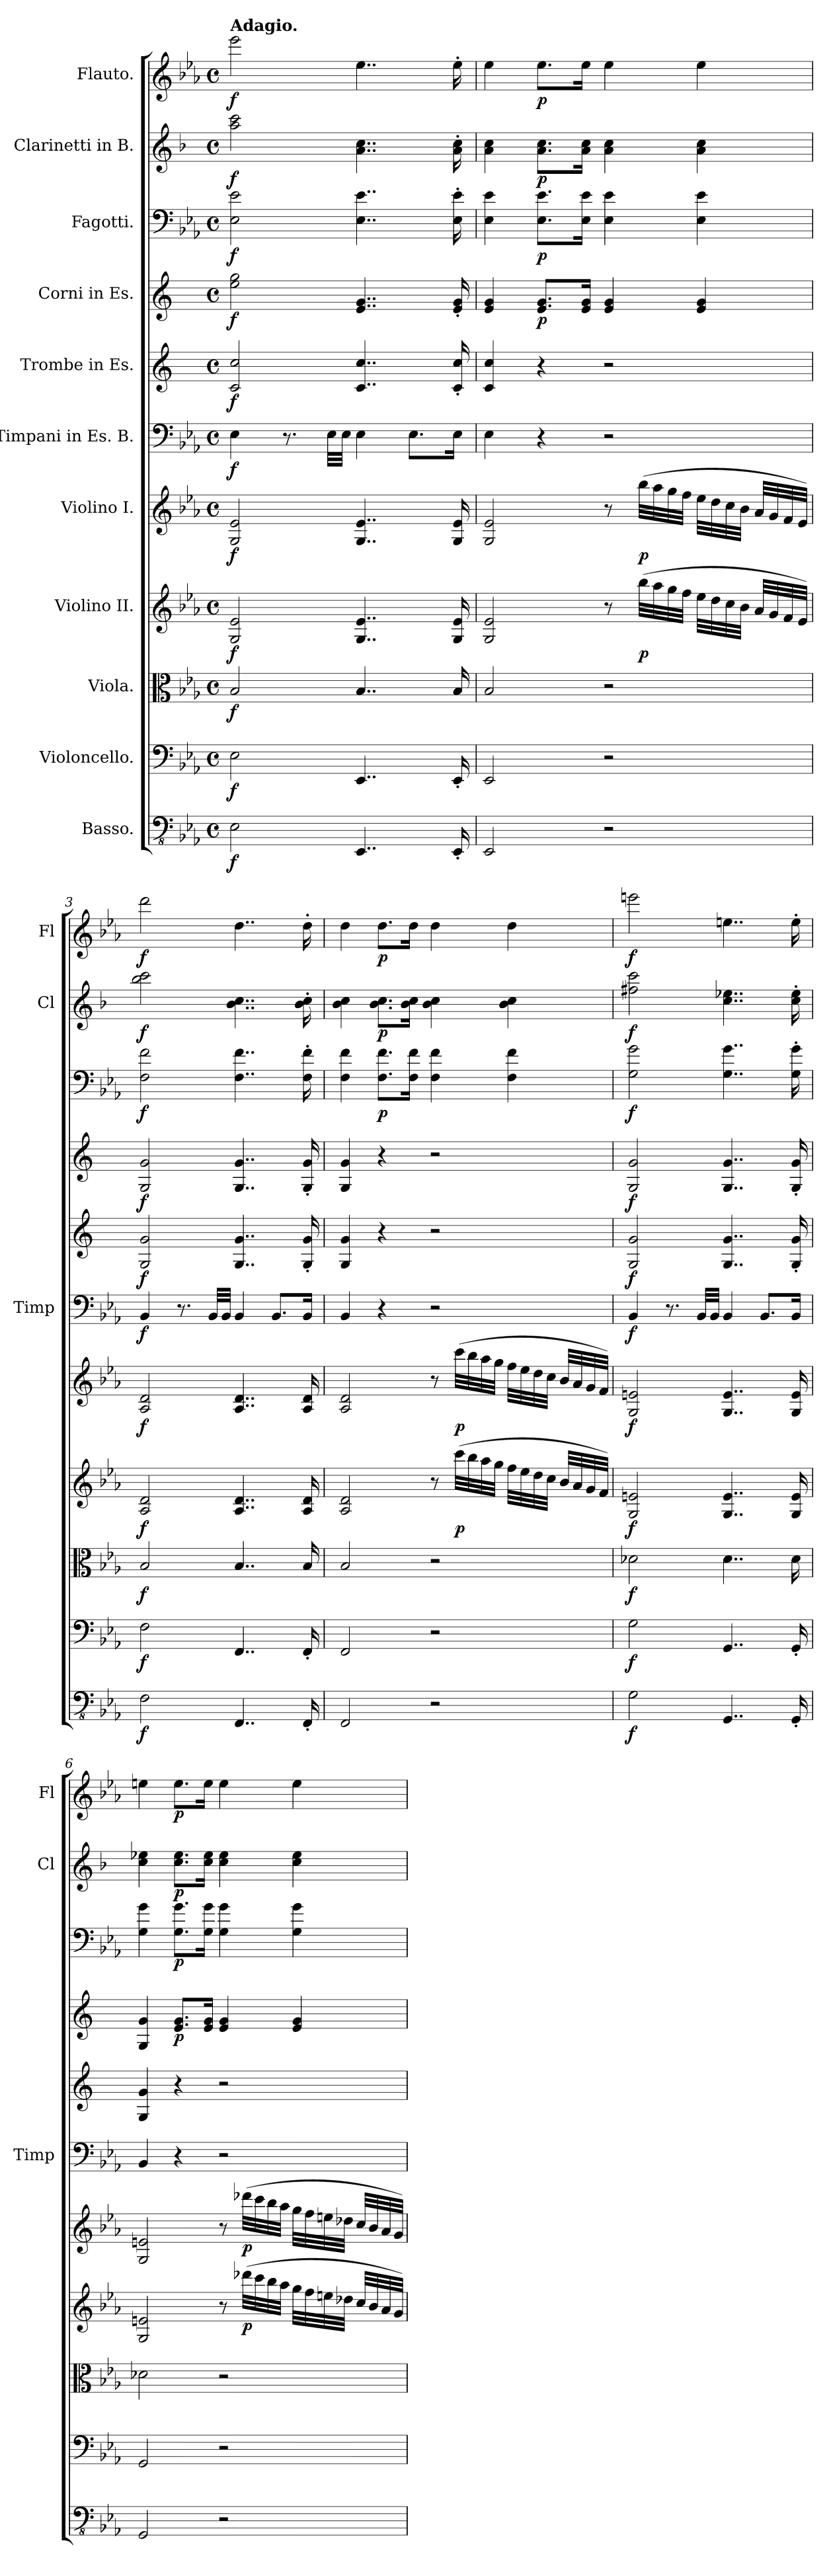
**kern	**dynam	**kern	**dynam	**kern	**dynam	**kern	**dynam	**kern	**dynam	**kern	**dynam	**kern	**dynam	**kern	**dynam	**kern	**dynam	**kern	**dynam	**kern	**dynam
*part11	*part11	*part10	*part10	*part9	*part9	*part8	*part8	*part7	*part7	*part6	*part6	*part5	*part5	*part4	*part4	*part3	*part3	*part2	*part2	*part1	*part1
*staff11	*staff11	*staff10	*staff10	*staff9	*staff9	*staff8	*staff8	*staff7	*staff7	*staff6	*staff6	*staff5	*staff5	*staff4	*staff4	*staff3	*staff3	*staff2	*staff2	*staff1	*staff1
*I"Basso.	*	*I"Violoncello.	*	*I"Viola.	*	*I"Violino II.	*	*I"Violino I.	*	*I"Timpani in Es. B.	*	*I"Trombe in Es.	*	*I"Corni in Es.	*	*I"Fagotti.	*	*I"Clarinetti in B.	*	*I"Flauto.	*
*	*	*	*	*	*	*	*	*	*	*I'Timp	*	*	*	*	*	*	*	*I'Cl	*	*I'Fl	*
*clefFv4	*	*clefF4	*	*clefC3	*	*clefG2	*	*clefG2	*	*clefF4	*	*clefG2	*	*clefG2	*	*clefF4	*	*clefG2	*	*clefG2	*
*	*	*	*	*	*	*	*	*	*	*	*	*ITrd-2c-3	*	*ITrd5c9	*	*	*	*ITrd1c2	*	*	*
*k[b-e-a-]	*	*k[b-e-a-]	*	*k[b-e-a-]	*	*k[b-e-a-]	*	*k[b-e-a-]	*	*k[b-e-a-]	*	*k[b-e-a-]	*	*k[b-e-a-]	*	*k[b-e-a-]	*	*k[b-e-a-]	*	*k[b-e-a-]	*
*M4/4	*	*M4/4	*	*M4/4	*	*M4/4	*	*M4/4	*	*M4/4	*	*M4/4	*	*M4/4	*	*M4/4	*	*M4/4	*	*M4/4	*
*met(c)	*	*met(c)	*	*met(c)	*	*met(c)	*	*met(c)	*	*met(c)	*	*met(c)	*	*met(c)	*	*met(c)	*	*met(c)	*	*met(c)	*
=1	=1	=1	=1	=1	=1	=1	=1	=1	=1	=1	=1	=1	=1	=1	=1	=1	=1	=1	=1	=1	=1
!	!	!	!	!	!	!	!	!	!	!	!	!	!	!	!	!	!	!	!	!LO:TX:a:B:t=Adagio.	!
!	!LO:DY:b	!	!LO:DY:b	!	!LO:DY:b	!	!LO:DY:b	!	!LO:DY:b	!	!LO:DY:b	!	!LO:DY:b	!	!LO:DY:b	!	!LO:DY:b	!	!LO:DY:b	!	!LO:DY:b
2EE-\	f	2E-\	f	2B-/	f	2G/ 2e-/	f	2G/ 2e-/	f	4E-\	f	2e-/ 2ee-/	f	2g\ 2b-\	f	2E-\ 2e-\	f	2gg\ 2bb-\	f	2eee-\	f
.	.	.	.	.	.	.	.	.	.	8.r	.	.	.	.	.	.	.	.	.	.	.
.	.	.	.	.	.	.	.	.	.	32E-\LLL	.	.	.	.	.	.	.	.	.	.	.
.	.	.	.	.	.	.	.	.	.	32E-\JJJ	.	.	.	.	.	.	.	.	.	.	.
4..EEE-/	.	4..EE-/	.	4..B-/	.	4..G/ 4..e-/	.	4..G/ 4..e-/	.	4E-\	.	4..e-/ 4..ee-/	.	4..G/ 4..B-/	.	4..E-\ 4..e-\	.	4..g\ 4..b-\	.	4..ee-\	.
.	.	.	.	.	.	.	.	.	.	8.E-\L	.	.	.	.	.	.	.	.	.	.	.
16EEE-'/	.	16EE-'/	.	16B-/	.	16G/ 16e-/	.	16G/ 16e-/	.	16E-\Jk	.	16e-/' 16ee-/'	.	16G/' 16B-/'	.	16E-\' 16e-\'	.	16g\' 16b-\'	.	16ee-'\	.
=2	=2	=2	=2	=2	=2	=2	=2	=2	=2	=2	=2	=2	=2	=2	=2	=2	=2	=2	=2	=2	=2
2EEE-/	.	2EE-/	.	2B-/	.	2G/ 2e-/	.	2G/ 2e-/	.	4E-\	.	4e-/ 4ee-/	.	4G/ 4B-/	.	4E-\ 4e-\	.	4g\ 4b-\	.	4ee-\	.
!	!	!	!	!	!	!	!	!	!	!	!	!	!	!	!LO:DY:b	!	!LO:DY:b	!	!LO:DY:b	!	!LO:DY:b
.	.	.	.	.	.	.	.	.	.	4r	.	4r	.	8.G/ 8.B-/L	p	8.E-\ 8.e-\L	p	8.g\ 8.b-\L	p	8.ee-\L	p
.	.	.	.	.	.	.	.	.	.	.	.	.	.	16G/ 16B-/Jk	.	16E-\ 16e-\Jk	.	16g\ 16b-\Jk	.	16ee-\Jk	.
2r	.	2r	.	2r	.	8r	.	8r	.	2r	.	2r	.	4G/ 4B-/	.	4E-\ 4e-\	.	4g\ 4b-\	.	4ee-\	.
!	!	!	!	!	!	!	!LO:DY:b	!	!LO:DY:b	!	!	!	!	!	!	!	!	!	!	!	!
.	.	.	.	.	.	(>32bb-\LLL	p	(>32bb-\LLL	p	.	.	.	.	.	.	.	.	.	.	.	.
.	.	.	.	.	.	32aa-\	.	32aa-\	.	.	.	.	.	.	.	.	.	.	.	.	.
.	.	.	.	.	.	32gg\	.	32gg\	.	.	.	.	.	.	.	.	.	.	.	.	.
.	.	.	.	.	.	32ff\JJJ	.	32ff\JJJ	.	.	.	.	.	.	.	.	.	.	.	.	.
.	.	.	.	.	.	32ee-\LLL	.	32ee-\LLL	.	.	.	.	.	4G/ 4B-/	.	4E-\ 4e-\	.	4g\ 4b-\	.	4ee-\	.
.	.	.	.	.	.	32dd\	.	32dd\	.	.	.	.	.	.	.	.	.	.	.	.	.
.	.	.	.	.	.	32cc\	.	32cc\	.	.	.	.	.	.	.	.	.	.	.	.	.
.	.	.	.	.	.	32b-\JJJ	.	32b-\JJJ	.	.	.	.	.	.	.	.	.	.	.	.	.
.	.	.	.	.	.	32a-/LLL	.	32a-/LLL	.	.	.	.	.	.	.	.	.	.	.	.	.
.	.	.	.	.	.	32g/	.	32g/	.	.	.	.	.	.	.	.	.	.	.	.	.
.	.	.	.	.	.	32f/	.	32f/	.	.	.	.	.	.	.	.	.	.	.	.	.
.	.	.	.	.	.	32e-/JJJ)	.	32e-/JJJ)	.	.	.	.	.	.	.	.	.	.	.	.	.
=3	=3	=3	=3	=3	=3	=3	=3	=3	=3	=3	=3	=3	=3	=3	=3	=3	=3	=3	=3	=3	=3
!	!LO:DY:b	!	!LO:DY:b	!	!LO:DY:b	!	!LO:DY:b	!	!LO:DY:b	!	!LO:DY:b	!	!LO:DY:b	!	!LO:DY:b	!	!LO:DY:b	!	!LO:DY:b	!	!LO:DY:b
2FF\	f	2F\	f	2B-/	f	2A-/ 2d/	f	2A-/ 2d/	f	4BB-/	f	2B-/ 2b-/	f	2BB-/ 2B-/	f	2F\ 2f\	f	2aa-\ 2bb-\	f	2ddd\	f
.	.	.	.	.	.	.	.	.	.	8.r	.	.	.	.	.	.	.	.	.	.	.
.	.	.	.	.	.	.	.	.	.	32BB-/LLL	.	.	.	.	.	.	.	.	.	.	.
.	.	.	.	.	.	.	.	.	.	32BB-/JJJ	.	.	.	.	.	.	.	.	.	.	.
4..FFF/	.	4..FF/	.	4..B-/	.	4..A-/ 4..d/	.	4..A-/ 4..d/	.	4BB-/	.	4..B-/ 4..b-/	.	4..BB-/ 4..B-/	.	4..F\ 4..f\	.	4..a-\ 4..b-\	.	4..dd\	.
.	.	.	.	.	.	.	.	.	.	8.BB-/L	.	.	.	.	.	.	.	.	.	.	.
16FFF'/	.	16FF'/	.	16B-/	.	16A-/ 16d/	.	16A-/ 16d/	.	16BB-/Jk	.	16B-/' 16b-/'	.	16BB-/' 16B-/'	.	16F\' 16f\'	.	16a-\' 16b-\'	.	16dd'\	.
=4	=4	=4	=4	=4	=4	=4	=4	=4	=4	=4	=4	=4	=4	=4	=4	=4	=4	=4	=4	=4	=4
2FFF/	.	2FF/	.	2B-/	.	2A-/ 2d/	.	2A-/ 2d/	.	4BB-/	.	4B-/ 4b-/	.	4BB-/ 4B-/	.	4F\ 4f\	.	4a-\ 4b-\	.	4dd\	.
!	!	!	!	!	!	!	!	!	!	!	!	!	!	!	!	!	!LO:DY:b	!	!LO:DY:b	!	!LO:DY:b
.	.	.	.	.	.	.	.	.	.	4r	.	4r	.	4r	.	8.F\ 8.f\L	p	8.a-\ 8.b-\L	p	8.dd\L	p
.	.	.	.	.	.	.	.	.	.	.	.	.	.	.	.	16F\ 16f\Jk	.	16a-\ 16b-\Jk	.	16dd\Jk	.
2r	.	2r	.	2r	.	8r	.	8r	.	2r	.	2r	.	2r	.	4F\ 4f\	.	4a-\ 4b-\	.	4dd\	.
!	!	!	!	!	!	!	!LO:DY:b	!	!LO:DY:b	!	!	!	!	!	!	!	!	!	!	!	!
.	.	.	.	.	.	(>32ccc\LLL	p	(>32ccc\LLL	p	.	.	.	.	.	.	.	.	.	.	.	.
.	.	.	.	.	.	32bb-\	.	32bb-\	.	.	.	.	.	.	.	.	.	.	.	.	.
.	.	.	.	.	.	32aa-\	.	32aa-\	.	.	.	.	.	.	.	.	.	.	.	.	.
.	.	.	.	.	.	32gg\JJJ	.	32gg\JJJ	.	.	.	.	.	.	.	.	.	.	.	.	.
.	.	.	.	.	.	32ff\LLL	.	32ff\LLL	.	.	.	.	.	.	.	4F\ 4f\	.	4a-\ 4b-\	.	4dd\	.
.	.	.	.	.	.	32ee-\	.	32ee-\	.	.	.	.	.	.	.	.	.	.	.	.	.
.	.	.	.	.	.	32dd\	.	32dd\	.	.	.	.	.	.	.	.	.	.	.	.	.
.	.	.	.	.	.	32cc\JJJ	.	32cc\JJJ	.	.	.	.	.	.	.	.	.	.	.	.	.
.	.	.	.	.	.	32b-/LLL	.	32b-/LLL	.	.	.	.	.	.	.	.	.	.	.	.	.
.	.	.	.	.	.	32a-/	.	32a-/	.	.	.	.	.	.	.	.	.	.	.	.	.
.	.	.	.	.	.	32g/	.	32g/	.	.	.	.	.	.	.	.	.	.	.	.	.
.	.	.	.	.	.	32f/JJJ)	.	32f/JJJ)	.	.	.	.	.	.	.	.	.	.	.	.	.
=5	=5	=5	=5	=5	=5	=5	=5	=5	=5	=5	=5	=5	=5	=5	=5	=5	=5	=5	=5	=5	=5
!	!LO:DY:b	!	!LO:DY:b	!	!LO:DY:b	!	!LO:DY:b	!	!LO:DY:b	!	!LO:DY:b	!	!LO:DY:b	!	!LO:DY:b	!	!LO:DY:b	!	!LO:DY:b	!	!LO:DY:b
2GG\	f	2G\	f	2d-X\	f	2G/ 2en/	f	2G/ 2en/	f	4BB-/	f	2B-/ 2b-/	f	2BB-/ 2B-/	f	2G\ 2g\	f	2een\ 2bb-\	f	2eeen\	f
.	.	.	.	.	.	.	.	.	.	8.r	.	.	.	.	.	.	.	.	.	.	.
.	.	.	.	.	.	.	.	.	.	32BB-/LLL	.	.	.	.	.	.	.	.	.	.	.
.	.	.	.	.	.	.	.	.	.	32BB-/JJJ	.	.	.	.	.	.	.	.	.	.	.
4..GGG/	.	4..GG/	.	4..d-\	.	4..G/ 4..e/	.	4..G/ 4..e/	.	4BB-/	.	4..B-/ 4..b-/	.	4..BB-/ 4..B-/	.	4..G\ 4..g\	.	4..b-\ 4..dd-X\	.	4..een\	.
.	.	.	.	.	.	.	.	.	.	8.BB-/L	.	.	.	.	.	.	.	.	.	.	.
16GGG'/	.	16GG'/	.	16d-\	.	16G/ 16e/	.	16G/ 16e/	.	16BB-/Jk	.	16B-/' 16b-/'	.	16BB-/' 16B-/'	.	16G\' 16g\'	.	16b-\' 16dd-\'	.	16ee'\	.
!!LO:PB:g=z
=6	=6	=6	=6	=6	=6	=6	=6	=6	=6	=6	=6	=6	=6	=6	=6	=6	=6	=6	=6	=6	=6
2GGG/	.	2GG/	.	2d-X\	.	2G/ 2en/	.	2G/ 2en/	.	4BB-/	.	4B-/ 4b-/	.	4BB-/ 4B-/	.	4G\ 4g\	.	4b-\ 4dd-X\	.	4een\	.
!	!	!	!	!	!	!	!	!	!	!	!	!	!	!	!LO:DY:b	!	!LO:DY:b	!	!LO:DY:b	!	!LO:DY:b
.	.	.	.	.	.	.	.	.	.	4r	.	4r	.	8.G/ 8.B-/L	p	8.G\ 8.g\L	p	8.b-\ 8.dd-\L	p	8.ee\L	p
.	.	.	.	.	.	.	.	.	.	.	.	.	.	16G/ 16B-/Jk	.	16G\ 16g\Jk	.	16b-\ 16dd-\Jk	.	16ee\Jk	.
2r	.	2r	.	2r	.	8r	.	8r	.	2r	.	2r	.	4G/ 4B-/	.	4G\ 4g\	.	4b-\ 4dd-\	.	4ee\	.
!	!	!	!	!	!	!	!LO:DY:b	!	!LO:DY:b	!	!	!	!	!	!	!	!	!	!	!	!
.	.	.	.	.	.	(>32ddd-X\LLL	p	(>32ddd-X\LLL	p	.	.	.	.	.	.	.	.	.	.	.	.
.	.	.	.	.	.	32ccc\	.	32ccc\	.	.	.	.	.	.	.	.	.	.	.	.	.
.	.	.	.	.	.	32bb-\	.	32bb-\	.	.	.	.	.	.	.	.	.	.	.	.	.
.	.	.	.	.	.	32aa-\JJJ	.	32aa-\JJJ	.	.	.	.	.	.	.	.	.	.	.	.	.
.	.	.	.	.	.	32gg\LLL	.	32gg\LLL	.	.	.	.	.	4G/ 4B-/	.	4G\ 4g\	.	4b-\ 4dd-\	.	4ee\	.
.	.	.	.	.	.	32ff\	.	32ff\	.	.	.	.	.	.	.	.	.	.	.	.	.
.	.	.	.	.	.	32een\	.	32een\	.	.	.	.	.	.	.	.	.	.	.	.	.
.	.	.	.	.	.	32dd-X\JJJ	.	32dd-X\JJJ	.	.	.	.	.	.	.	.	.	.	.	.	.
.	.	.	.	.	.	32cc/LLL	.	32cc/LLL	.	.	.	.	.	.	.	.	.	.	.	.	.
.	.	.	.	.	.	32b-/	.	32b-/	.	.	.	.	.	.	.	.	.	.	.	.	.
.	.	.	.	.	.	32a-/	.	32a-/	.	.	.	.	.	.	.	.	.	.	.	.	.
.	.	.	.	.	.	32g/JJJ)	.	32g/JJJ)	.	.	.	.	.	.	.	.	.	.	.	.	.
=	=	=	=	=	=	=	=	=	=	=	=	=	=	=	=	=	=	=	=	=	=
*-	*-	*-	*-	*-	*-	*-	*-	*-	*-	*-	*-	*-	*-	*-	*-	*-	*-	*-	*-	*-	*-
